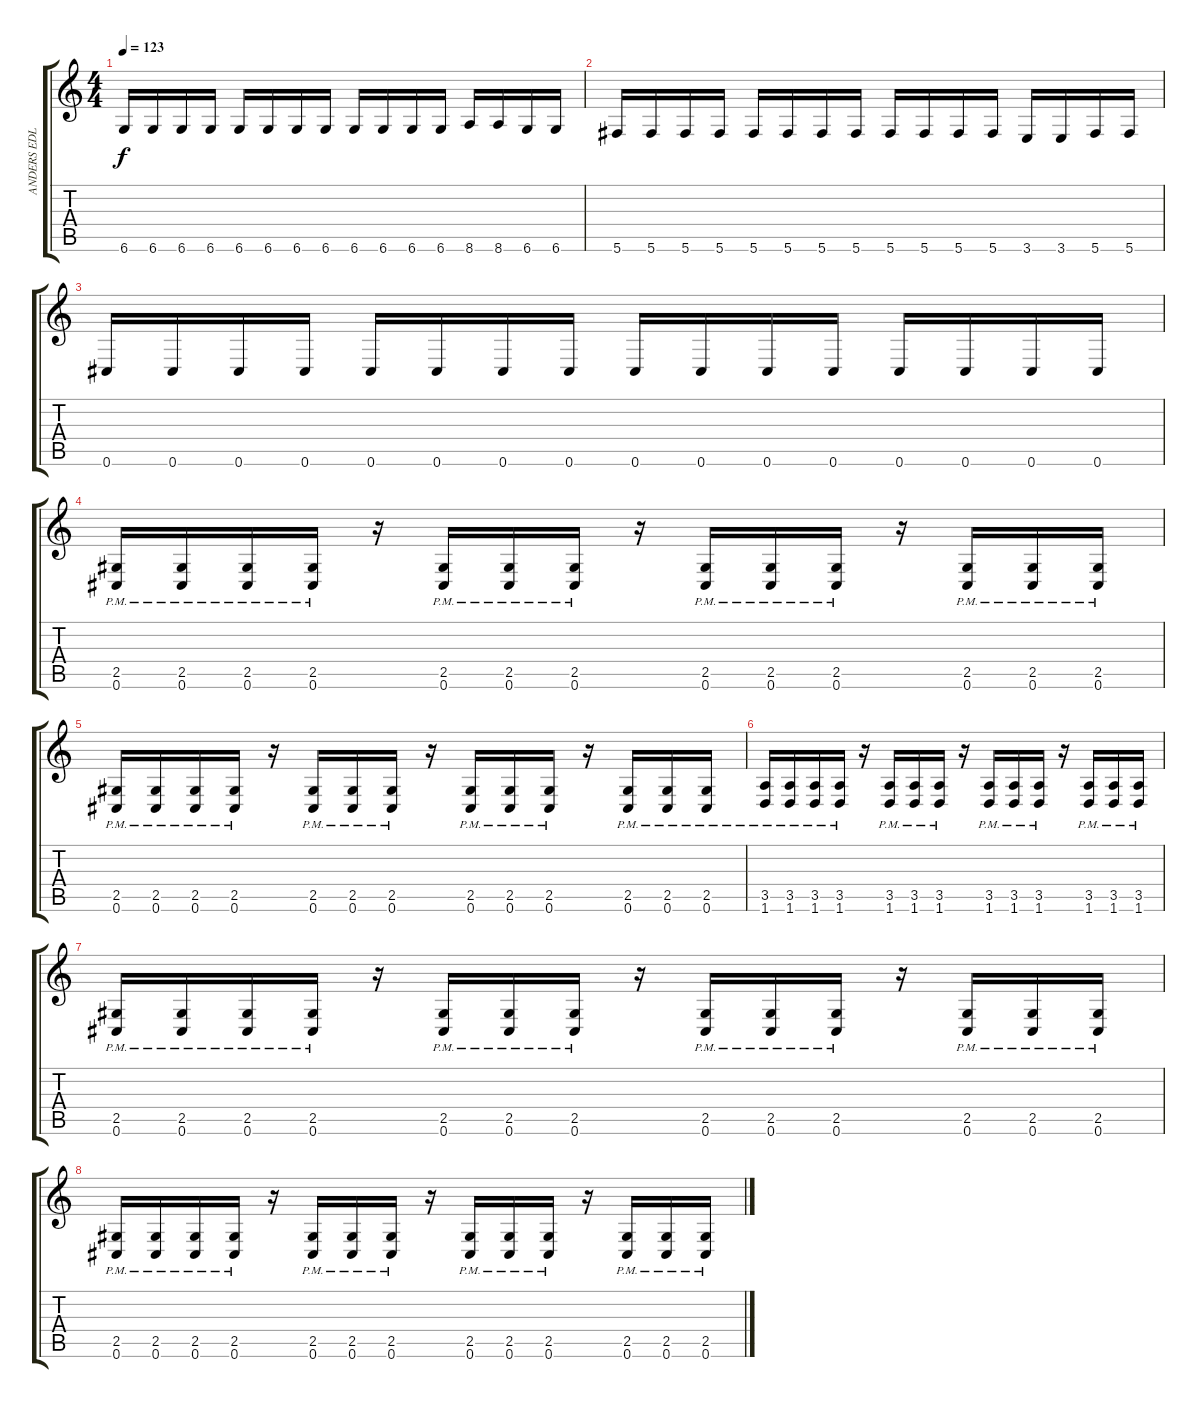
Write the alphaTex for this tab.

\track ("ANDERS EDLUND " "ANDERS EDL") {instrument distortionguitar}
\staff {score tabs}
\tuning (Db4 Ab3 E3 B2 Gb2 Db2) {hide}
\ts (4 4)
\tempo 123
\clef g2
\ks c
6.6.16{dy f} 6.6.16 6.6.16 6.6.16 6.6.16 6.6.16 6.6.16 6.6.16 6.6.16 6.6.16 6.6.16 6.6.16 8.6.16 8.6.16 6.6.16 6.6.16 |
5.6.16 5.6.16 5.6.16 5.6.16 5.6.16 5.6.16 5.6.16 5.6.16 5.6.16 5.6.16 5.6.16 5.6.16 3.6.16 3.6.16 5.6.16 5.6.16 |
0.6.16 0.6.16 0.6.16 0.6.16 0.6.16 0.6.16 0.6.16 0.6.16 0.6.16 0.6.16 0.6.16 0.6.16 0.6.16 0.6.16 0.6.16 0.6.16 |
(2.5{pm} 0.6{pm}).16 (2.5{pm} 0.6{pm}).16 (2.5{pm} 0.6{pm}).16 (2.5{pm} 0.6{pm}).16 r.16 (2.5{pm} 0.6{pm}).16 (2.5{pm} 0.6{pm}).16 (2.5{pm} 0.6{pm}).16 r.16 (2.5{pm} 0.6).16 (2.5{pm} 0.6{pm}).16 (2.5{pm} 0.6{pm}).16 r.16 (2.5{pm} 0.6{pm}).16 (2.5{pm} 0.6{pm}).16 (2.5{pm} 0.6{pm}).16 |
(2.5{pm} 0.6{pm}).16 (2.5{pm} 0.6{pm}).16 (2.5{pm} 0.6{pm}).16 (2.5{pm} 0.6{pm}).16 r.16 (2.5{pm} 0.6{pm}).16 (2.5{pm} 0.6{pm}).16 (2.5{pm} 0.6{pm}).16 r.16 (2.5{pm} 0.6).16 (2.5{pm} 0.6{pm}).16 (2.5{pm} 0.6{pm}).16 r.16 (2.5{pm} 0.6{pm}).16 (2.5{pm} 0.6{pm}).16 (2.5{pm} 0.6{pm}).16 |
(3.5{pm} 1.6{pm}).16 (3.5{pm} 1.6{pm}).16 (3.5{pm} 1.6{pm}).16 (3.5{pm} 1.6{pm}).16 r.16 (3.5{pm} 1.6{pm}).16 (3.5{pm} 1.6{pm}).16 (3.5{pm} 1.6{pm}).16 r.16 (3.5{pm} 1.6).16 (3.5{pm} 1.6{pm}).16 (3.5{pm} 1.6{pm}).16 r.16 (3.5{pm} 1.6{pm}).16 (3.5{pm} 1.6{pm}).16 (3.5{pm} 1.6{pm}).16 |
(2.5{pm} 0.6{pm}).16 (2.5{pm} 0.6{pm}).16 (2.5{pm} 0.6{pm}).16 (2.5{pm} 0.6{pm}).16 r.16 (2.5{pm} 0.6{pm}).16 (2.5{pm} 0.6{pm}).16 (2.5{pm} 0.6{pm}).16 r.16 (2.5{pm} 0.6).16 (2.5{pm} 0.6{pm}).16 (2.5{pm} 0.6{pm}).16 r.16 (2.5{pm} 0.6{pm}).16 (2.5{pm} 0.6{pm}).16 (2.5{pm} 0.6{pm}).16 |
(2.5{pm} 0.6{pm}).16 (2.5{pm} 0.6{pm}).16 (2.5{pm} 0.6{pm}).16 (2.5{pm} 0.6{pm}).16 r.16 (2.5{pm} 0.6{pm}).16 (2.5{pm} 0.6{pm}).16 (2.5{pm} 0.6{pm}).16 r.16 (2.5{pm} 0.6).16 (2.5{pm} 0.6{pm}).16 (2.5{pm} 0.6{pm}).16 r.16 (2.5{pm} 0.6{pm}).16 (2.5{pm} 0.6{pm}).16 (2.5{pm} 0.6{pm}).16
